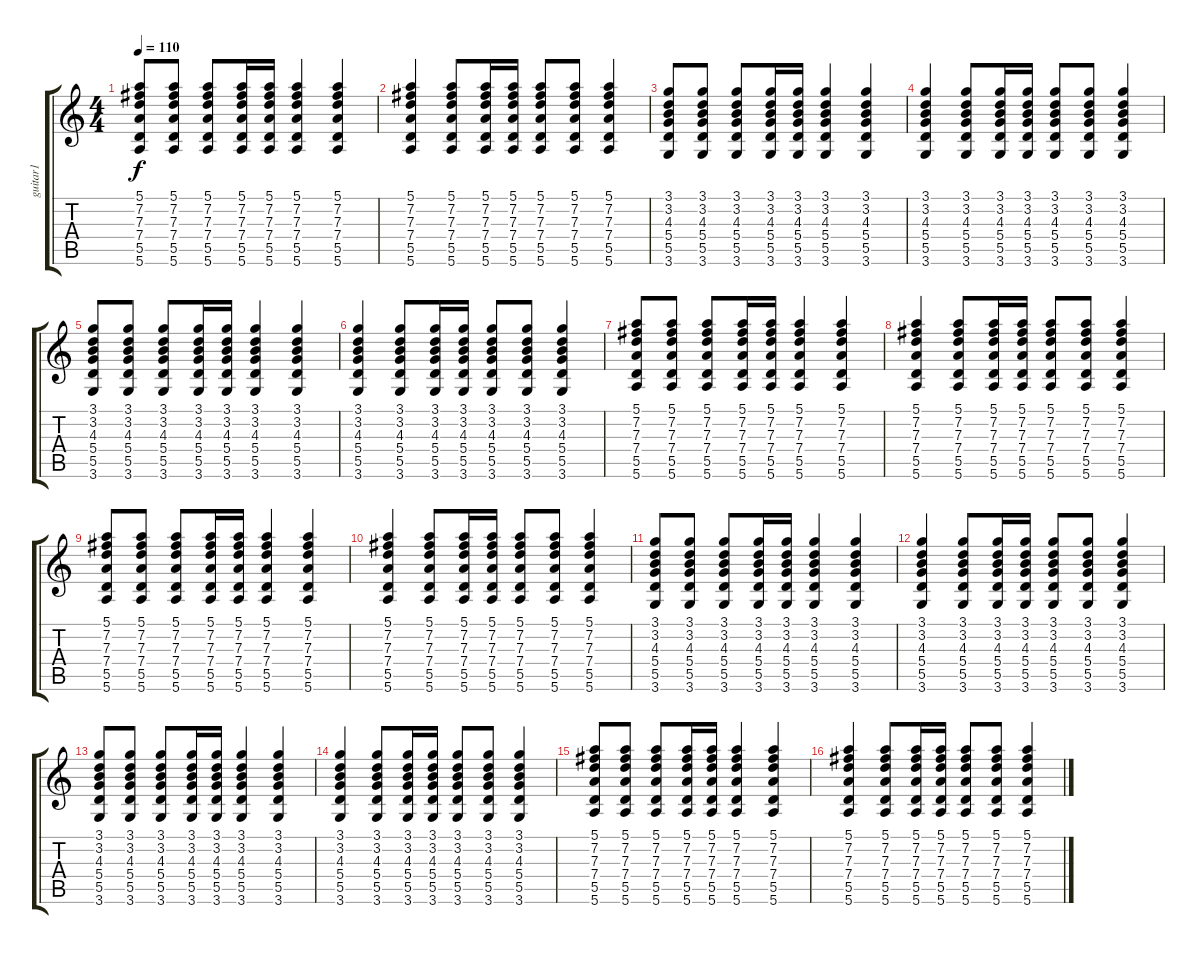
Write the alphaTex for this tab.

\track ("guitar1" "guitar1") {instrument acousticguitarsteel}
\staff {score tabs}
\tuning (E4 B3 G3 D3 A2 E2) {hide}
\ts (4 4)
\tempo 110
\clef g2
\ks c
(5.1 7.2 7.3 7.4 5.5 5.6).8{dy f} (5.1 7.2 7.3 7.4 5.5 5.6).8 (5.1 7.2 7.3 7.4 5.5 5.6).8 (5.1 7.2 7.3 7.4 5.5 5.6).16 (5.1 7.2 7.3 7.4 5.5 5.6).16 (5.1 7.2 7.3 7.4 5.5 5.6).4 (5.1 7.2 7.3 7.4 5.5 5.6).4 |
(5.1 7.2 7.3 7.4 5.5 5.6).4 (5.1 7.2 7.3 7.4 5.5 5.6).8 (5.1 7.2 7.3 7.4 5.5 5.6).16 (5.1 7.2 7.3 7.4 5.5 5.6).16 (5.1 7.2 7.3 7.4 5.5 5.6).8 (5.1 7.2 7.3 7.4 5.5 5.6).8 (5.1 7.2 7.3 7.4 5.5 5.6).4 |
(3.1 3.2 4.3 5.4 5.5 3.6).8 (3.1 3.2 4.3 5.4 5.5 3.6).8 (3.1 3.2 4.3 5.4 5.5 3.6).8 (3.1 3.2 4.3 5.4 5.5 3.6).16 (3.1 3.2 4.3 5.4 5.5 3.6).16 (3.1 3.2 4.3 5.4 5.5 3.6).4 (3.1 3.2 4.3 5.4 5.5 3.6).4 |
(3.1 3.2 4.3 5.4 5.5 3.6).4 (3.1 3.2 4.3 5.4 5.5 3.6).8 (3.1 3.2 4.3 5.4 5.5 3.6).16 (3.1 3.2 4.3 5.4 5.5 3.6).16 (3.1 3.2 4.3 5.4 5.5 3.6).8 (3.1 3.2 4.3 5.4 5.5 3.6).8 (3.1 3.2 4.3 5.4 5.5 3.6).4 |
(3.1 3.2 4.3 5.4 5.5 3.6).8 (3.1 3.2 4.3 5.4 5.5 3.6).8 (3.1 3.2 4.3 5.4 5.5 3.6).8 (3.1 3.2 4.3 5.4 5.5 3.6).16 (3.1 3.2 4.3 5.4 5.5 3.6).16 (3.1 3.2 4.3 5.4 5.5 3.6).4 (3.1 3.2 4.3 5.4 5.5 3.6).4 |
(3.1 3.2 4.3 5.4 5.5 3.6).4 (3.1 3.2 4.3 5.4 5.5 3.6).8 (3.1 3.2 4.3 5.4 5.5 3.6).16 (3.1 3.2 4.3 5.4 5.5 3.6).16 (3.1 3.2 4.3 5.4 5.5 3.6).8 (3.1 3.2 4.3 5.4 5.5 3.6).8 (3.1 3.2 4.3 5.4 5.5 3.6).4 |
(5.1 7.2 7.3 7.4 5.5 5.6).8 (5.1 7.2 7.3 7.4 5.5 5.6).8 (5.1 7.2 7.3 7.4 5.5 5.6).8 (5.1 7.2 7.3 7.4 5.5 5.6).16 (5.1 7.2 7.3 7.4 5.5 5.6).16 (5.1 7.2 7.3 7.4 5.5 5.6).4 (5.1 7.2 7.3 7.4 5.5 5.6).4 |
(5.1 7.2 7.3 7.4 5.5 5.6).4 (5.1 7.2 7.3 7.4 5.5 5.6).8 (5.1 7.2 7.3 7.4 5.5 5.6).16 (5.1 7.2 7.3 7.4 5.5 5.6).16 (5.1 7.2 7.3 7.4 5.5 5.6).8 (5.1 7.2 7.3 7.4 5.5 5.6).8 (5.1 7.2 7.3 7.4 5.5 5.6).4 |
(5.1 7.2 7.3 7.4 5.5 5.6).8 (5.1 7.2 7.3 7.4 5.5 5.6).8 (5.1 7.2 7.3 7.4 5.5 5.6).8 (5.1 7.2 7.3 7.4 5.5 5.6).16 (5.1 7.2 7.3 7.4 5.5 5.6).16 (5.1 7.2 7.3 7.4 5.5 5.6).4 (5.1 7.2 7.3 7.4 5.5 5.6).4 |
(5.1 7.2 7.3 7.4 5.5 5.6).4 (5.1 7.2 7.3 7.4 5.5 5.6).8 (5.1 7.2 7.3 7.4 5.5 5.6).16 (5.1 7.2 7.3 7.4 5.5 5.6).16 (5.1 7.2 7.3 7.4 5.5 5.6).8 (5.1 7.2 7.3 7.4 5.5 5.6).8 (5.1 7.2 7.3 7.4 5.5 5.6).4 |
(3.1 3.2 4.3 5.4 5.5 3.6).8 (3.1 3.2 4.3 5.4 5.5 3.6).8 (3.1 3.2 4.3 5.4 5.5 3.6).8 (3.1 3.2 4.3 5.4 5.5 3.6).16 (3.1 3.2 4.3 5.4 5.5 3.6).16 (3.1 3.2 4.3 5.4 5.5 3.6).4 (3.1 3.2 4.3 5.4 5.5 3.6).4 |
(3.1 3.2 4.3 5.4 5.5 3.6).4 (3.1 3.2 4.3 5.4 5.5 3.6).8 (3.1 3.2 4.3 5.4 5.5 3.6).16 (3.1 3.2 4.3 5.4 5.5 3.6).16 (3.1 3.2 4.3 5.4 5.5 3.6).8 (3.1 3.2 4.3 5.4 5.5 3.6).8 (3.1 3.2 4.3 5.4 5.5 3.6).4 |
(3.1 3.2 4.3 5.4 5.5 3.6).8 (3.1 3.2 4.3 5.4 5.5 3.6).8 (3.1 3.2 4.3 5.4 5.5 3.6).8 (3.1 3.2 4.3 5.4 5.5 3.6).16 (3.1 3.2 4.3 5.4 5.5 3.6).16 (3.1 3.2 4.3 5.4 5.5 3.6).4 (3.1 3.2 4.3 5.4 5.5 3.6).4 |
(3.1 3.2 4.3 5.4 5.5 3.6).4 (3.1 3.2 4.3 5.4 5.5 3.6).8 (3.1 3.2 4.3 5.4 5.5 3.6).16 (3.1 3.2 4.3 5.4 5.5 3.6).16 (3.1 3.2 4.3 5.4 5.5 3.6).8 (3.1 3.2 4.3 5.4 5.5 3.6).8 (3.1 3.2 4.3 5.4 5.5 3.6).4 |
(5.1 7.2 7.3 7.4 5.5 5.6).8 (5.1 7.2 7.3 7.4 5.5 5.6).8 (5.1 7.2 7.3 7.4 5.5 5.6).8 (5.1 7.2 7.3 7.4 5.5 5.6).16 (5.1 7.2 7.3 7.4 5.5 5.6).16 (5.1 7.2 7.3 7.4 5.5 5.6).4 (5.1 7.2 7.3 7.4 5.5 5.6).4 |
(5.1 7.2 7.3 7.4 5.5 5.6).4 (5.1 7.2 7.3 7.4 5.5 5.6).8 (5.1 7.2 7.3 7.4 5.5 5.6).16 (5.1 7.2 7.3 7.4 5.5 5.6).16 (5.1 7.2 7.3 7.4 5.5 5.6).8 (5.1 7.2 7.3 7.4 5.5 5.6).8 (5.1 7.2 7.3 7.4 5.5 5.6).4
